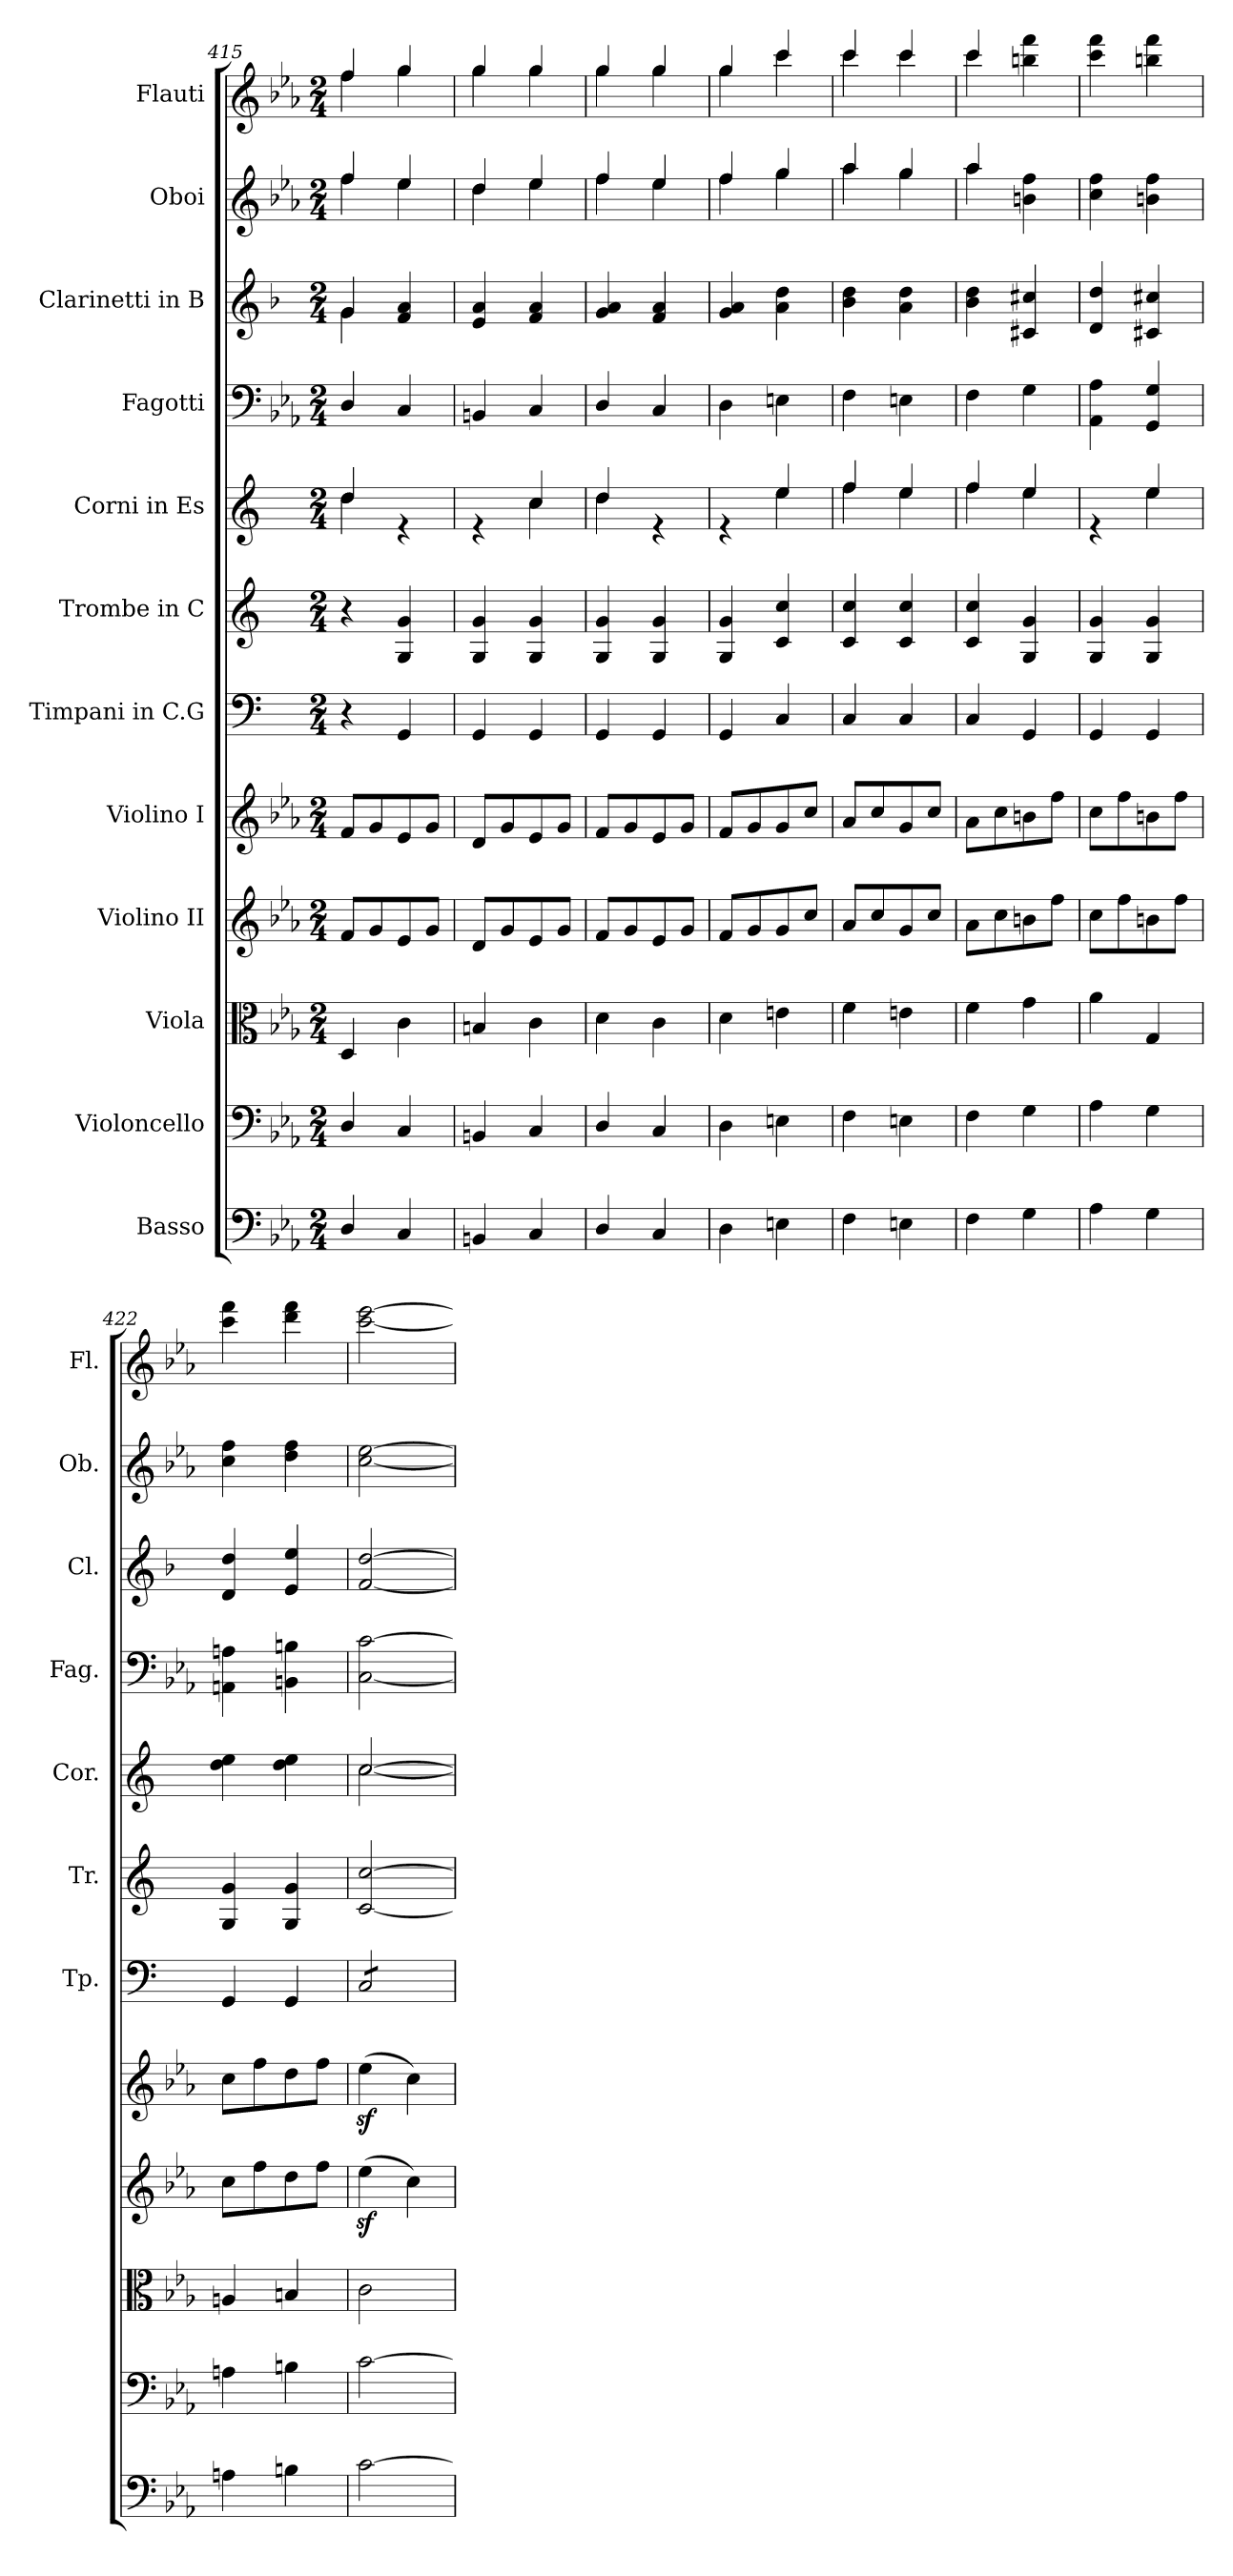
**kern	**kern	**kern	**kern	**kern	**kern	**kern	**kern	**kern	**kern	**kern	**kern
*part12	*part11	*part10	*part9	*part8	*part7	*part6	*part5	*part4	*part3	*part2	*part1
*staff12	*staff11	*staff10	*staff9	*staff8	*staff7	*staff6	*staff5	*staff4	*staff3	*staff2	*staff1
*I"Basso	*I"Violoncello	*I"Viola	*I"Violino II	*I"Violino I	*I"Timpani in C.G	*I"Trombe in C	*I"Corni in Es	*I"Fagotti	*I"Clarinetti in B	*I"Oboi	*I"Flauti
*	*	*	*	*	*I'Tp.	*I'Tr.	*I'Cor.	*I'Fag.	*I'Cl.	*I'Ob.	*I'Fl.
*clefF4	*clefF4	*clefC3	*clefG2	*clefG2	*clefF4	*clefG2	*clefG2	*clefF4	*clefG2	*clefG2	*clefG2
*ITrd7c12	*	*	*	*	*	*	*ITrd5c9	*	*ITrd1c2	*	*
*k[b-e-a-]	*k[b-e-a-]	*k[b-e-a-]	*k[b-e-a-]	*k[b-e-a-]	*k[]	*k[]	*k[b-e-a-]	*k[b-e-a-]	*k[b-e-a-]	*k[b-e-a-]	*k[b-e-a-]
*M2/4	*M2/4	*M2/4	*M2/4	*M2/4	*M2/4	*M2/4	*M2/4	*M2/4	*M2/4	*M2/4	*M2/4
=415	=415	=415	=415	=415	=415	=415	=415	=415	=415	=415	=415
*	*	*	*	*	*	*	*^	*	*^	*^	*^
4DD/	4D/	4D/	8f/L	8f/L	4r	4r	4f/	4f\	4D/	4f/	4f\	4ff/	4ff\	4ff/	4ff\
.	.	.	8g/	8g/	.	.	.	.	.	.	.	.	.	.	.
4CC/	4C/	4c\	8e-/	8e-/	4GG/	4G/ 4g/	4re	4ryy	4C/	4e-/ 4g/	4ryy	4ee-/	4ee-\	4gg/	4gg\
.	.	.	8g/J	8g/J	.	.	.	.	.	.	.	.	.	.	.
*	*	*	*	*	*	*	*	*	*	*v	*v	*	*	*	*
=416	=416	=416	=416	=416	=416	=416	=416	=416	=416	=416	=416	=416	=416	=416
4BBBn/	4BBn/	4Bn/	8d/L	8d/L	4GG/	4G/ 4g/	4re	4ryy	4BBn/	4d/ 4g/	4dd/	4dd\	4gg/	4gg\
.	.	.	8g/	8g/	.	.	.	.	.	.	.	.	.	.
4CC/	4C/	4c\	8e-/	8e-/	4GG/	4G/ 4g/	4e-/	4e-\	4C/	4e-/ 4g/	4ee-/	4ee-\	4gg/	4gg\
.	.	.	8g/J	8g/J	.	.	.	.	.	.	.	.	.	.
=417	=417	=417	=417	=417	=417	=417	=417	=417	=417	=417	=417	=417	=417	=417
4DD/	4D/	4d\	8f/L	8f/L	4GG/	4G/ 4g/	4f/	4f\	4D/	4f/ 4g/	4ff/	4ff\	4gg/	4gg\
.	.	.	8g/	8g/	.	.	.	.	.	.	.	.	.	.
4CC/	4C/	4c\	8e-/	8e-/	4GG/	4G/ 4g/	4re	4ryy	4C/	4e-/ 4g/	4ee-/	4ee-\	4gg/	4gg\
.	.	.	8g/J	8g/J	.	.	.	.	.	.	.	.	.	.
=418	=418	=418	=418	=418	=418	=418	=418	=418	=418	=418	=418	=418	=418	=418
4DD\	4D\	4d\	8f/L	8f/L	4GG/	4G/ 4g/	4re	4ryy	4D\	4f/ 4g/	4ff/	4ff\	4gg/	4gg\
.	.	.	8g/	8g/	.	.	.	.	.	.	.	.	.	.
4EEn\	4En\	4en\	8g/	8g/	4C/	4c/ 4cc/	4g/	4g\	4En\	4g\ 4cc\	4gg/	4gg\	4ccc/	4ccc\
.	.	.	8cc/J	8cc/J	.	.	.	.	.	.	.	.	.	.
=419	=419	=419	=419	=419	=419	=419	=419	=419	=419	=419	=419	=419	=419	=419
4FF\	4F\	4f\	8a-/L	8a-/L	4C/	4c/ 4cc/	4a-/	4a-\	4F\	4a-\ 4cc\	4aa-/	4aa-\	4ccc/	4ccc\
.	.	.	8cc/	8cc/	.	.	.	.	.	.	.	.	.	.
4EEn\	4En\	4en\	8g/	8g/	4C/	4c/ 4cc/	4g/	4g\	4En\	4g\ 4cc\	4gg/	4gg\	4ccc/	4ccc\
.	.	.	8cc/J	8cc/J	.	.	.	.	.	.	.	.	.	.
=420	=420	=420	=420	=420	=420	=420	=420	=420	=420	=420	=420	=420	=420	=420
4FF\	4F\	4f\	8a-\L	8a-\L	4C/	4c/ 4cc/	4a-/	4a-\	4F\	4a-\ 4cc\	4aa-/	4aa-\	4ccc/	4ccc\
.	.	.	8cc\	8cc\	.	.	.	.	.	.	.	.	.	.
4GG\	4G\	4g\	8bn\	8bn\	4GG/	4G/ 4g/	4g/	4g\	4G\	4Bn/ 4bn/	4bn\ 4ff\	4ryy	4bbn\ 4fff\	4ryy
.	.	.	8ff\J	8ff\J	.	.	.	.	.	.	.	.	.	.
*	*	*	*	*	*	*	*	*	*	*	*v	*v	*	*
*	*	*	*	*	*	*	*	*	*	*	*	*v	*v
=421	=421	=421	=421	=421	=421	=421	=421	=421	=421	=421	=421	=421
4AA-\	4A-\	4a-\	8cc\L	8cc\L	4GG/	4G/ 4g/	4re	4ryy	4AA-\ 4A-\	4c/ 4cc/	4cc\ 4ff\	4ccc\ 4fff\
.	.	.	8ff\	8ff\	.	.	.	.	.	.	.	.
4GG\	4G\	4G/	8bn\	8bn\	4GG/	4G/ 4g/	4g/	4g\	4GG/ 4G/	4Bn/ 4bn/	4bn\ 4ff\	4bbn\ 4fff\
.	.	.	8ff\J	8ff\J	.	.	.	.	.	.	.	.
*	*	*	*	*	*	*	*v	*v	*	*	*	*
!!LO:PB:g=z
=422	=422	=422	=422	=422	=422	=422	=422	=422	=422	=422	=422
4AAn\	4An\	4An/	8cc\L	8cc\L	4GG/	4G/ 4g/	4f\ 4g\	4AAn\ 4An\	4c/ 4cc/	4cc\ 4ff\	4ccc\ 4fff\
.	.	.	8ff\	8ff\	.	.	.	.	.	.	.
4BBn\	4Bn\	4Bn/	8dd\	8dd\	4GG/	4G/ 4g/	4f\ 4g\	4BBn\ 4Bn\	4d/ 4dd/	4dd\ 4ff\	4ddd\ 4fff\
.	.	.	8ff\J	8ff\J	.	.	.	.	.	.	.
=423	=423	=423	=423	=423	=423	=423	=423	=423	=423	=423	=423
*	*	*	*	*	*	*	*^	*	*	*	*
*	*	*	*	*	*tremolo	*	*	*	*	*	*	*
[2C\	[2c\	2c\	(4ee-z<\	(4ee-z<\	8C/L	[2c/ [2cc/	[2e-/	[2e-\	[2C\ [2c\	[2e-/ [2cc/	[2cc\ [2ee-\	[2ccc\ [2eee-\
.	.	.	.	.	8C/	.	.	.	.	.	.	.
.	.	.	4cc\)	4cc\)	8C/	.	.	.	.	.	.	.
.	.	.	.	.	8C/J	.	.	.	.	.	.	.
*	*	*	*	*	*Xtremolo	*	*	*	*	*	*	*
*	*	*	*	*	*	*	*v	*v	*	*	*	*
=	=	=	=	=	=	=	=	=	=	=	=
*-	*-	*-	*-	*-	*-	*-	*-	*-	*-	*-	*-
